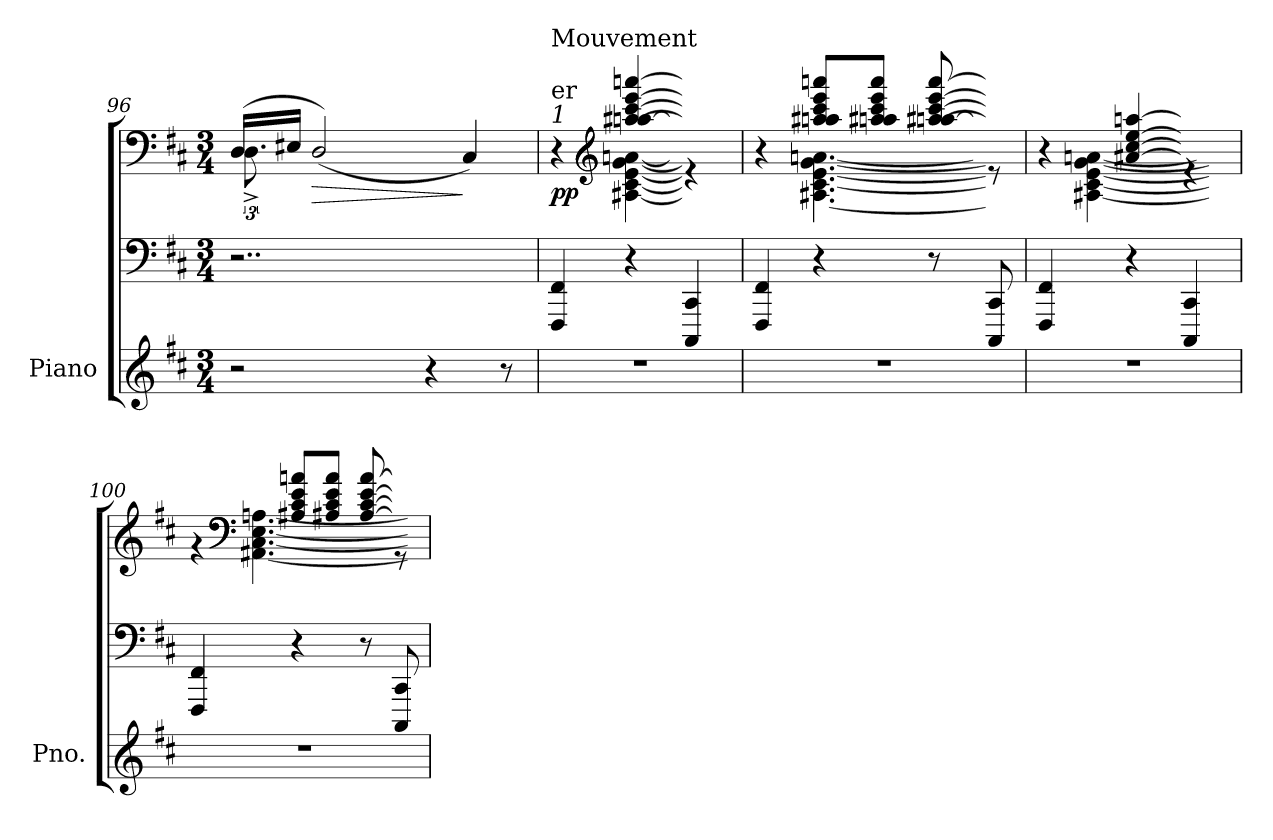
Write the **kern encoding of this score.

**kern	**kern	**kern	**dynam
*part1	*part1	*part1	*part1
*staff3	*staff2	*staff1	*staff1/2/3
*I"Piano	*	*	*
*I'Pno.	*	*	*
*clefG2	*clefF4	*clefF4	*
*k[f#c#]	*k[f#c#]	*k[f#c#]	*
*M3/4	*M3/4	*M3/4	*
=96	=96	=96	=96
*	*	*^	*
2r	2..r	(16D/LL	12.D^\	.
.	.	16E#X/JJ	.	.
!	!	!	!	!LO:HP:b
.	.	(2D/)	8rcyy	>
.	.	.	8ryy	.
.	.	.	8ryy	.
4r	.	.	4ryy	.
.	.	4C#/)	.	]
8r	.	.	8ryy	.
!!LO:PB:g=z
=97	=97	=97	=97	=97
*	*	*	*^	*
!	!	!LO:TX:a:i:t=1	!	!	!
!	!	!LO:TX:a:t=er	!	!	!
!	!	!LO:TX:a:t=Mouvement	!	!	!
!	!	!	!	!	!LO:DY:b
2.r	4FFF#/ 4FF#/	4r	4ryy	2ryy	pp
*	*	*clefG2	*	*	*
.	4r	[4aan/ [4aa#X/ [4ccc#/ [4eee/ [4aaan/	[4A#X\ [4c#\ [4e\ [4g\ [4an\	.	.
.	4CCC#/ 4CC#/	4aa/yy] 4aa#/yy] 4ccc#/yy] 4eee/yy] 4aaa/yy]	4A#\yy] 4c#\yy] 4e\yy] 4g\yy] 4a\yy]	4re	.
=98	=98	=98	=98	=98	=98
2.r	4FFF#/ 4FF#/	4r	4ryy	2ryy	.
.	4r	8aan/ 8aa#X/ 8ccc#/ 8eee/ 8aaan/L	[4.A#X\ [4.c#\ [4.e\ [4.g\ [4.an\	.	.
.	.	8aan/ 8aa#X/ 8ccc#/ 8eee/ 8aaa/J	.	.	.
.	8r	[8aan/ [8aa#X/ [8ccc#/ [8eee/ [8aaa/	.	8ryy	.
.	8CCC#/ 8CC#/	8aa/yy] 8aa#/yy] 8ccc#/yy] 8eee/yy] 8aaa/yy]	8A#\yy] 8c#\yy] 8e\yy] 8g\yy] 8a\yy]	8re	.
=99	=99	=99	=99	=99	=99
2.r	4FFF#/ 4FF#/	4r	4ryy	2ryy	.
.	4r	[4a#X/ [4cc#/ [4ee/ [4aan/	[4A#X\ [4c#\ [4e\ [4g\ [4an\	.	.
.	4CCC#/ 4CC#/	4a#/yy] 4cc#/yy] 4ee/yy] 4aa/yy]	4A#\yy] 4c#\yy] 4e\yy] 4g\yy] 4a\yy]	4re	.
=100	=100	=100	=100	=100	=100
2.r	4FFF#/ 4FF#/	4rg	4ryy	2ryy	.
*	*	*clefF4	*	*	*
.	4r	8A#X/ 8c#/ 8e/ 8an/L	[4.AA#X\ [4.C#\ [4.E\ [4.An\	.	.
.	.	8A#X/ 8c#/ 8e/ 8a/J	.	.	.
.	8r	[8A#/ [8c#/ [8e/ [8a/	.	8ryy	.
.	8CCC#/ 8CC#/	8A#/yy] 8c#/yy] 8e/yy] 8a/yy]	8AA#\yy] 8C#\yy] 8E\yy] 8A\yy]	8rGG	.
*	*	*v	*v	*v	*
=	=	=	=
*-	*-	*-	*-
